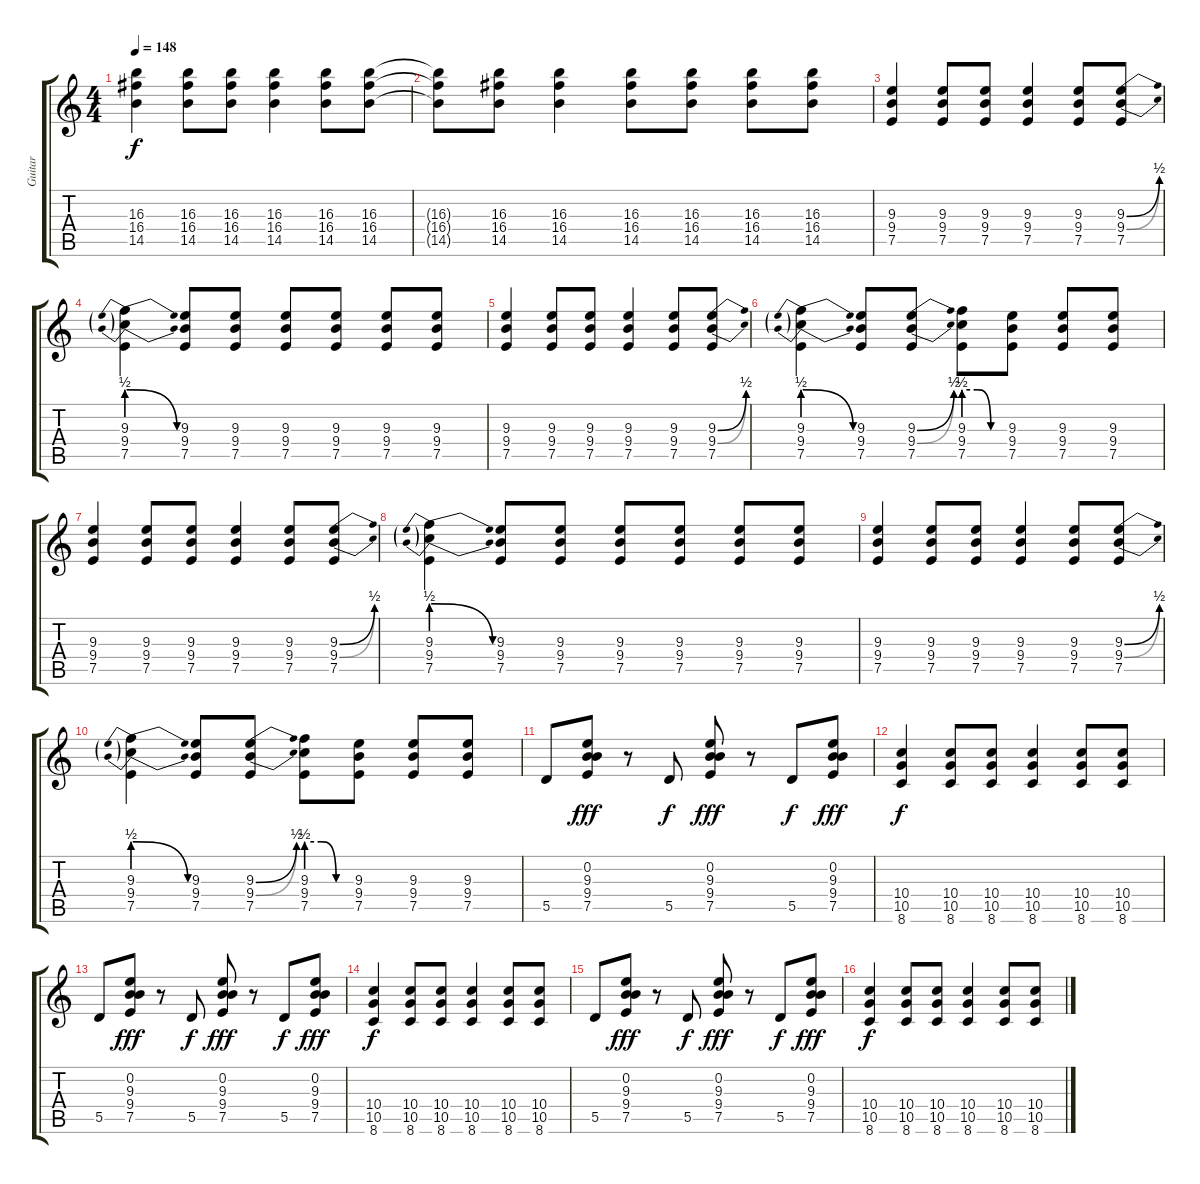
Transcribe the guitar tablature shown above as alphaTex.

\track ("Guitar" "Guitar") {instrument distortionguitar}
\staff {score tabs}
\tuning (E4 B3 G3 D3 A2 E2) {hide}
\ts (4 4)
\tempo 148
\clef g2
\ks c
(16.3 16.4 14.5).4{dy f} (16.3 16.4 14.5).8 (16.3 16.4 14.5).8 (16.3 16.4 14.5).4 (16.3 16.4 14.5).8 (16.3 16.4 14.5).8 |
(16.3{t} 16.4{t} 14.5{t}).8 (16.3 16.4 14.5).8 (16.3 16.4 14.5).4 (16.3 16.4 14.5).8 (16.3 16.4 14.5).8 (16.3 16.4 14.5).8 (16.3 16.4 14.5).8 |
(9.3 9.4 7.5).4{volume 10} (9.3 9.4 7.5).8 (9.3 9.4 7.5).8 (9.3 9.4 7.5).4 (9.3 9.4 7.5).8 (9.3{be (bend 0 0 60 2)} 9.4{be (bend 0 0 60 2)} 7.5).8 |
(9.3{be (prebendrelease 0 2 60 0)} 9.4{be (prebendrelease 0 2 60 0)} 7.5).4 (9.3 9.4 7.5).8 (9.3 9.4 7.5).8 (9.3 9.4 7.5).8 (9.3 9.4 7.5).8 (9.3 9.4 7.5).8 (9.3 9.4 7.5).8 |
(9.3 9.4 7.5).4 (9.3 9.4 7.5).8 (9.3 9.4 7.5).8 (9.3 9.4 7.5).4 (9.3 9.4 7.5).8 (9.3{be (bend 0 0 60 2)} 9.4{be (bend 0 0 60 2)} 7.5).8 |
(9.3{be (prebendrelease 0 2 60 0)} 9.4{be (prebendrelease 0 2 60 0)} 7.5).4 (9.3 9.4 7.5).8 (9.3{be (bend 0 0 60 2)} 9.4{be (bend 0 0 60 2)} 7.5).8 (9.3{be (custom 0 2 20 2 40 0 60 0)} 9.4{be (custom 0 2 20 2 40 0 60 0)} 7.5).8 (9.3 9.4 7.5).8 (9.3 9.4 7.5).8 (9.3 9.4 7.5).8 |
(9.3 9.4 7.5).4 (9.3 9.4 7.5).8 (9.3 9.4 7.5).8 (9.3 9.4 7.5).4 (9.3 9.4 7.5).8 (9.3{be (bend 0 0 60 2)} 9.4{be (bend 0 0 60 2)} 7.5).8 |
(9.3{be (prebendrelease 0 2 60 0)} 9.4{be (prebendrelease 0 2 60 0)} 7.5).4 (9.3 9.4 7.5).8 (9.3 9.4 7.5).8 (9.3 9.4 7.5).8 (9.3 9.4 7.5).8 (9.3 9.4 7.5).8 (9.3 9.4 7.5).8 |
(9.3 9.4 7.5).4 (9.3 9.4 7.5).8 (9.3 9.4 7.5).8 (9.3 9.4 7.5).4 (9.3 9.4 7.5).8 (9.3{be (bend 0 0 60 2)} 9.4{be (bend 0 0 60 2)} 7.5).8 |
(9.3{be (prebendrelease 0 2 60 0)} 9.4{be (prebendrelease 0 2 60 0)} 7.5).4 (9.3 9.4 7.5).8 (9.3{be (bend 0 0 60 2)} 9.4{be (bend 0 0 60 2)} 7.5).8 (9.3{be (custom 0 2 20 2 40 0 60 0)} 9.4{be (custom 0 2 20 2 40 0 60 0)} 7.5).8 (9.3 9.4 7.5).8 (9.3 9.4 7.5).8 (9.3 9.4 7.5).8 |
5.5.8 (0.2 9.3 9.4 7.5).8{dy fff} r.8 5.5.8{dy f} (0.2 9.3 9.4 7.5).8{dy fff} r.8 5.5.8{dy f} (0.2 9.3 9.4 7.5).8{dy fff} |
(10.4 10.5 8.6).4{dy f} (10.4 10.5 8.6).8 (10.4 10.5 8.6).8 (10.4 10.5 8.6).4 (10.4 10.5 8.6).8 (10.4 10.5 8.6).8 |
5.5.8 (0.2 9.3 9.4 7.5).8{dy fff} r.8 5.5.8{dy f} (0.2 9.3 9.4 7.5).8{dy fff} r.8 5.5.8{dy f} (0.2 9.3 9.4 7.5).8{dy fff} |
(10.4 10.5 8.6).4{dy f} (10.4 10.5 8.6).8 (10.4 10.5 8.6).8 (10.4 10.5 8.6).4 (10.4 10.5 8.6).8 (10.4 10.5 8.6).8 |
5.5.8 (0.2 9.3 9.4 7.5).8{dy fff} r.8 5.5.8{dy f} (0.2 9.3 9.4 7.5).8{dy fff} r.8 5.5.8{dy f} (0.2 9.3 9.4 7.5).8{dy fff} |
(10.4 10.5 8.6).4{dy f} (10.4 10.5 8.6).8 (10.4 10.5 8.6).8 (10.4 10.5 8.6).4 (10.4 10.5 8.6).8 (10.4 10.5 8.6).8
